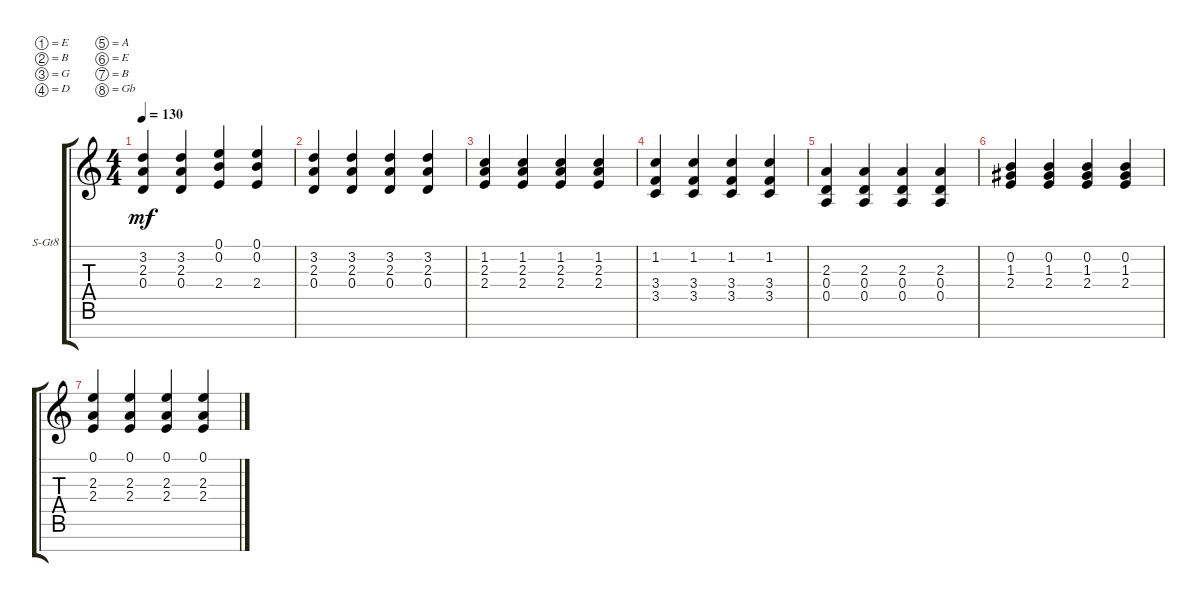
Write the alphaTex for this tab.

\defaultSystemsLayout 4
\bracketExtendMode groupsimilarinstruments
\firstSystemTrackNameOrientation horizontal
\otherSystemsTrackNameOrientation horizontal
\track ("Steel Guitar" "S-Gt8") {instrument acousticguitarsteel}
\staff {score tabs}
\tuning (E4 B3 G3 D3 A2 E2 B1 Gb1)
\ts (4 4)
\tempo 130
\clef g2
\ks c
(0.4 2.3 3.2).4{dy mf} (0.4 2.3 3.2).4 (0.1 0.2 2.4).4 (0.1 0.2 2.4).4 |
(0.4 2.3 3.2).4 (0.4 2.3 3.2).4 (0.4 2.3 3.2).4 (0.4 2.3 3.2).4 |
(2.3 2.4 1.2).4 (2.3 2.4 1.2).4 (2.3 2.4 1.2).4 (2.3 2.4 1.2).4 |
(3.5 3.4 1.2).4 (3.5 3.4 1.2).4 (3.5 3.4 1.2).4 (3.5 3.4 1.2).4 |
(0.4 2.3 0.5).4 (0.4 2.3 0.5).4 (0.4 2.3 0.5).4 (0.4 2.3 0.5).4 |
(2.4 1.3 0.2).4 (2.4 1.3 0.2).4 (2.4 1.3 0.2).4 (2.4 1.3 0.2).4 |
(2.3 2.4 0.1).4 (2.3 2.4 0.1).4 (2.3 2.4 0.1).4 (2.3 2.4 0.1).4
